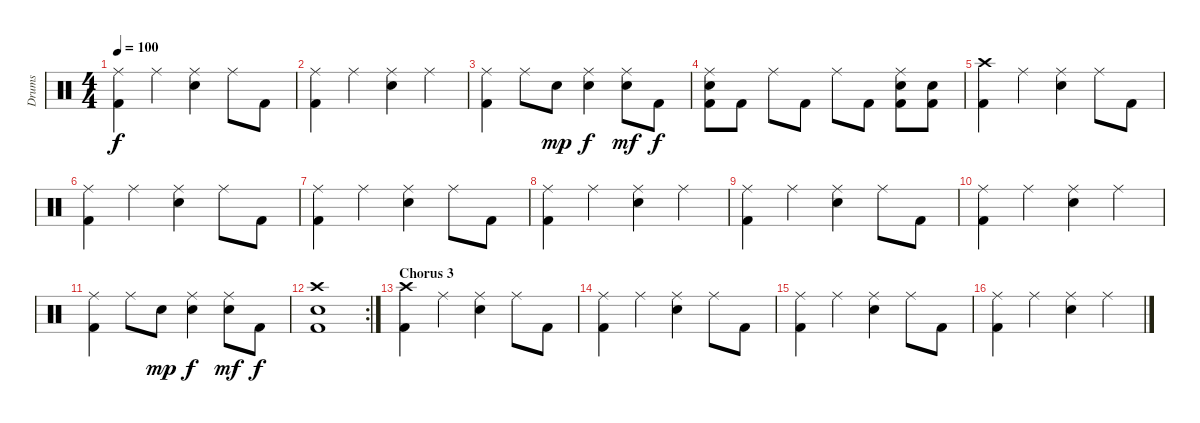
\track ("Drums" "Drums") {instrument percussion}
\staff {score}
\articulation defaults
\ts (4 4)
\tempo 100
\clef neutral
\ks c
("Ride (middle)" "Kick (hit) 2").4{dy f} "Ride (middle)".4 ("Ride (middle)" "Electric Snare (hit)").4 "Ride (middle)".8 "Kick (hit) 2".8 |
("Ride (middle)" "Kick (hit) 2").4 "Ride (middle)".4 ("Ride (middle)" "Electric Snare (hit)").4 "Ride (middle)".4 |
("Ride (middle)" "Kick (hit) 2").4 "Ride (middle)".8 "Electric Snare (hit)".8{dy mp} ("Ride (middle)" "Electric Snare (hit)").4{dy f} ("Ride (middle)" "Electric Snare (hit)").8{dy mf} "Kick (hit) 2".8{dy f} |
("Ride (middle)" "Electric Snare (hit)" "Kick (hit) 2").8 "Kick (hit) 2".8 "Ride (middle)".8 "Kick (hit) 2".8 "Ride (middle)".8 "Kick (hit) 2".8 ("Ride (middle)" "Electric Snare (hit)" "Kick (hit) 2").8 ("Electric Snare (hit)" "Kick (hit) 2").8 |
("Crash high (hit)" "Kick (hit) 2").4 "Ride (middle)".4 ("Ride (middle)" "Electric Snare (hit)").4 "Ride (middle)".8 "Kick (hit) 2".8 |
("Ride (middle)" "Kick (hit) 2").4 "Ride (middle)".4 ("Ride (middle)" "Electric Snare (hit)").4 "Ride (middle)".8 "Kick (hit) 2".8 |
("Ride (middle)" "Kick (hit) 2").4 "Ride (middle)".4 ("Ride (middle)" "Electric Snare (hit)").4 "Ride (middle)".8 "Kick (hit) 2".8 |
("Ride (middle)" "Kick (hit) 2").4 "Ride (middle)".4 ("Ride (middle)" "Electric Snare (hit)").4 "Ride (middle)".4 |
("Ride (middle)" "Kick (hit) 2").4 "Ride (middle)".4 ("Ride (middle)" "Electric Snare (hit)").4 "Ride (middle)".8 "Kick (hit) 2".8 |
("Ride (middle)" "Kick (hit) 2").4 "Ride (middle)".4 ("Ride (middle)" "Electric Snare (hit)").4 "Ride (middle)".4 |
("Ride (middle)" "Kick (hit) 2").4 "Ride (middle)".8 "Electric Snare (hit)".8{dy mp} ("Ride (middle)" "Electric Snare (hit)").4{dy f} ("Ride (middle)" "Electric Snare (hit)").8{dy mf} "Kick (hit) 2".8{dy f} |
\rc 2
("Crash high (hit)" "Electric Snare (hit)" "Kick (hit) 2").1 |
\section ("" "Chorus 3")
("Crash high (hit)" "Kick (hit) 2").4 "Ride (middle)".4 ("Ride (middle)" "Electric Snare (hit)").4 "Ride (middle)".8 "Kick (hit) 2".8 |
("Ride (middle)" "Kick (hit) 2").4 "Ride (middle)".4 ("Ride (middle)" "Electric Snare (hit)").4 "Ride (middle)".8 "Kick (hit) 2".8 |
("Ride (middle)" "Kick (hit) 2").4 "Ride (middle)".4 ("Ride (middle)" "Electric Snare (hit)").4 "Ride (middle)".8 "Kick (hit) 2".8 |
("Ride (middle)" "Kick (hit) 2").4 "Ride (middle)".4 ("Ride (middle)" "Electric Snare (hit)").4 "Ride (middle)".4
